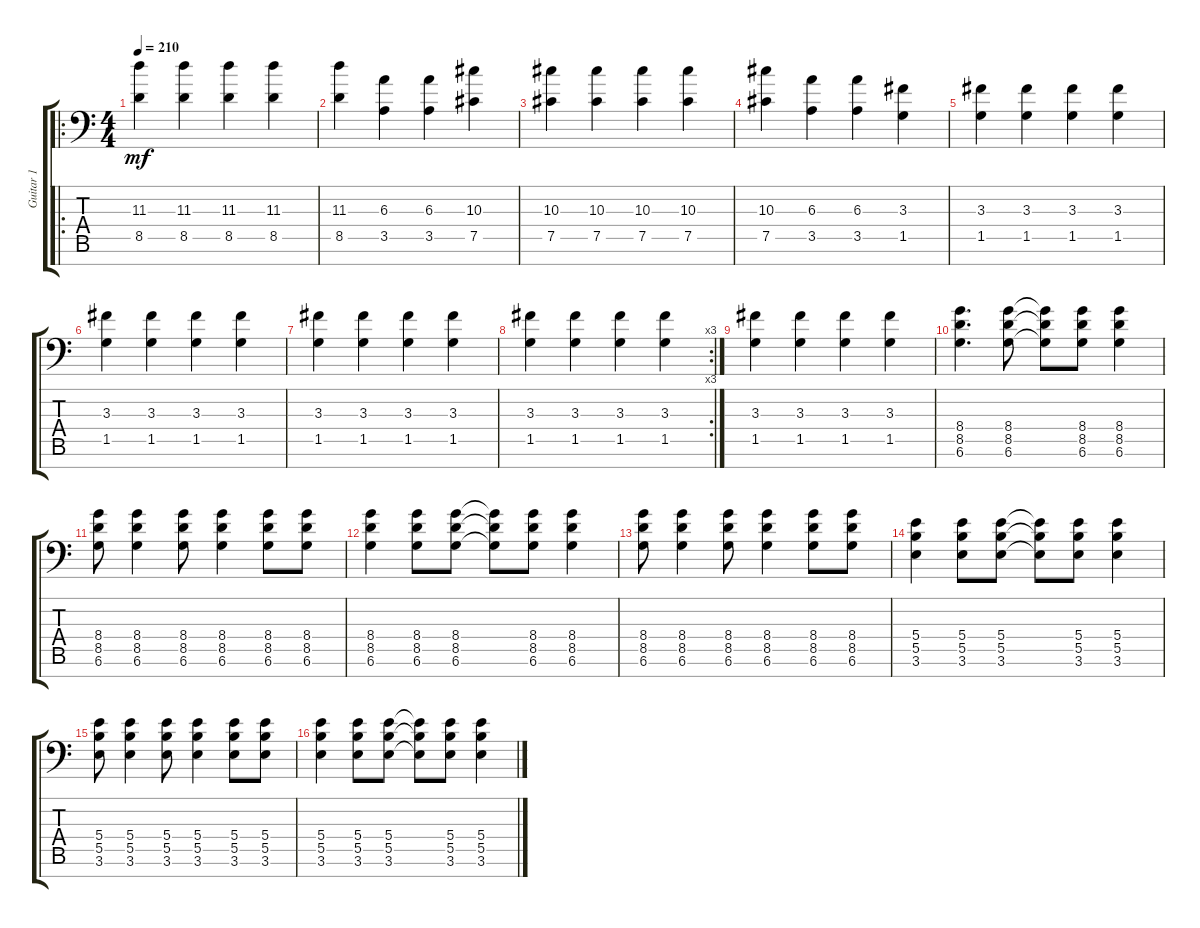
\track ("Guitar 1" "Guitar 1") {instrument overdrivenguitar}
\staff {score tabs}
\tuning (Db4 Ab3 Eb3 B2 Gb2 Db2 E1) {hide}
\ro
\ts (4 4)
\tempo 210
\clef f4
\ks c
(11.3 8.5).4{dy mf} (11.3 8.5).4 (11.3 8.5).4 (11.3 8.5).4 |
(11.3 8.5).4 (6.3 3.5).4 (6.3 3.5).4 (10.3 7.5).4 |
(10.3 7.5).4 (10.3 7.5).4 (10.3 7.5).4 (10.3 7.5).4 |
(10.3 7.5).4 (6.3 3.5).4 (6.3 3.5).4 (3.3 1.5).4 |
(3.3 1.5).4 (3.3 1.5).4 (3.3 1.5).4 (3.3 1.5).4 |
(3.3 1.5).4 (3.3 1.5).4 (3.3 1.5).4 (3.3 1.5).4 |
(3.3 1.5).4 (3.3 1.5).4 (3.3 1.5).4 (3.3 1.5).4 |
\rc 3
(3.3 1.5).4 (3.3 1.5).4 (3.3 1.5).4 (3.3 1.5).4 |
(3.3 1.5).4 (3.3 1.5).4 (3.3 1.5).4 (3.3 1.5).4 |
(8.4 8.5 6.6).4{d} (8.4 8.5 6.6).8 (8.4{t} 8.5{t} 6.6{t}).8 (8.4 8.5 6.6).8 (8.4 8.5 6.6).4 |
(8.4 8.5 6.6).8 (8.4 8.5 6.6).4 (8.4 8.5 6.6).8 (8.4 8.5 6.6).4 (8.4 8.5 6.6).8 (8.4 8.5 6.6).8 |
(8.4 8.5 6.6).4 (8.4 8.5 6.6).8 (8.4 8.5 6.6).8 (8.4{t} 8.5{t} 6.6{t}).8 (8.4 8.5 6.6).8 (8.4 8.5 6.6).4 |
(8.4 8.5 6.6).8 (8.4 8.5 6.6).4 (8.4 8.5 6.6).8 (8.4 8.5 6.6).4 (8.4 8.5 6.6).8 (8.4 8.5 6.6).8 |
(5.4 5.5 3.6).4 (5.4 5.5 3.6).8 (5.4 5.5 3.6).8 (5.4{t} 5.5{t} 3.6{t}).8 (5.4 5.5 3.6).8 (5.4 5.5 3.6).4 |
(5.4 5.5 3.6).8 (5.4 5.5 3.6).4 (5.4 5.5 3.6).8 (5.4 5.5 3.6).4 (5.4 5.5 3.6).8 (5.4 5.5 3.6).8 |
(5.4 5.5 3.6).4 (5.4 5.5 3.6).8 (5.4 5.5 3.6).8 (5.4{t} 5.5{t} 3.6{t}).8 (5.4 5.5 3.6).8 (5.4 5.5 3.6).4
